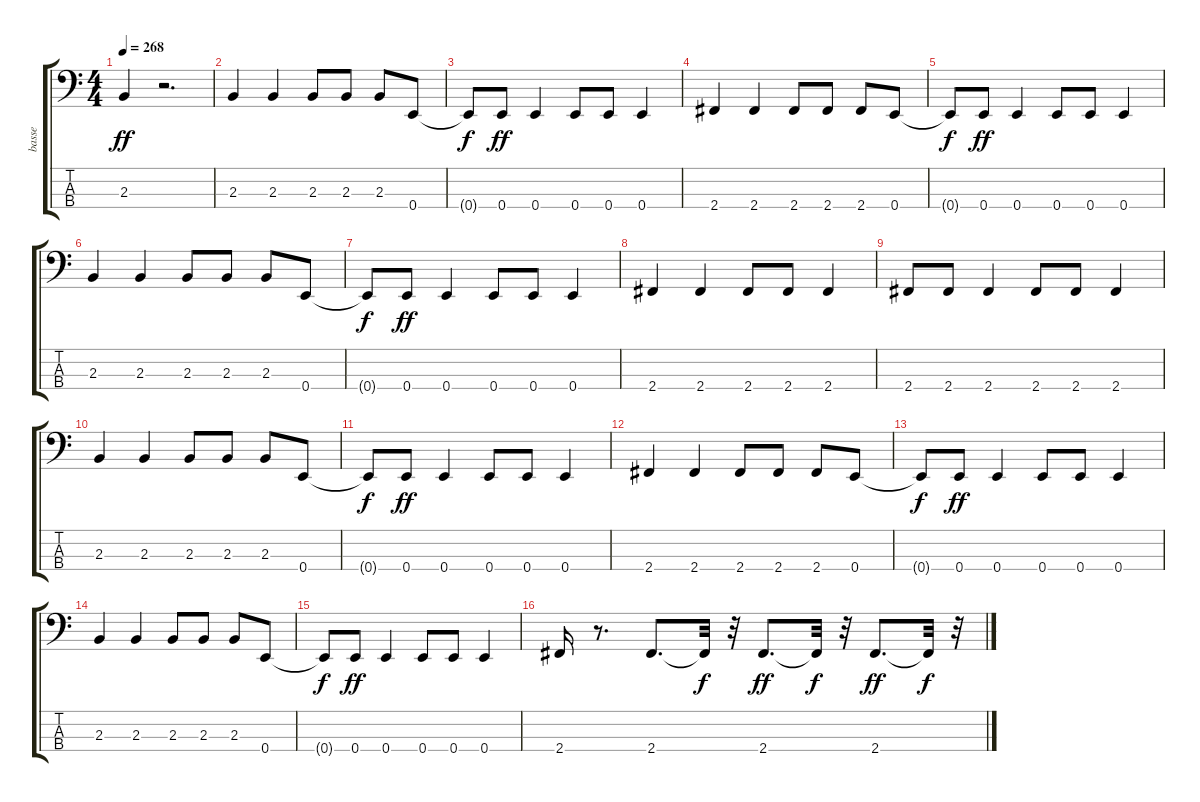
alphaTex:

\track ("basse" "basse") {instrument electricbassfinger}
\staff {score tabs}
\tuning (G2 D2 A1 E1) {hide}
\ts (4 4)
\tempo 268
\clef f4
\ks c
2.3.4{dy ff} r.2{d} |
2.3.4 2.3.4 2.3.8 2.3.8 2.3.8 0.4.8 |
0.4{t}.8{dy f} 0.4.8{dy ff} 0.4.4 0.4.8 0.4.8 0.4.4 |
2.4.4 2.4.4 2.4.8 2.4.8 2.4.8 0.4.8 |
0.4{t}.8{dy f} 0.4.8{dy ff} 0.4.4 0.4.8 0.4.8 0.4.4 |
2.3.4 2.3.4 2.3.8 2.3.8 2.3.8 0.4.8 |
0.4{t}.8{dy f} 0.4.8{dy ff} 0.4.4 0.4.8 0.4.8 0.4.4 |
2.4.4 2.4.4 2.4.8 2.4.8 2.4.4 |
2.4.8 2.4.8 2.4.4 2.4.8 2.4.8 2.4.4 |
2.3.4 2.3.4 2.3.8 2.3.8 2.3.8 0.4.8 |
0.4{t}.8{dy f} 0.4.8{dy ff} 0.4.4 0.4.8 0.4.8 0.4.4 |
2.4.4 2.4.4 2.4.8 2.4.8 2.4.8 0.4.8 |
0.4{t}.8{dy f} 0.4.8{dy ff} 0.4.4 0.4.8 0.4.8 0.4.4 |
2.3.4 2.3.4 2.3.8 2.3.8 2.3.8 0.4.8 |
0.4{t}.8{dy f} 0.4.8{dy ff} 0.4.4 0.4.8 0.4.8 0.4.4 |
2.4.16 r.8{d} 2.4.8{d} 2.4{t}.32{dy f} r.32 2.4.8{d dy ff} 2.4{t}.32{dy f} r.32 2.4.8{d dy ff} 2.4{t}.32{dy f} r.32
